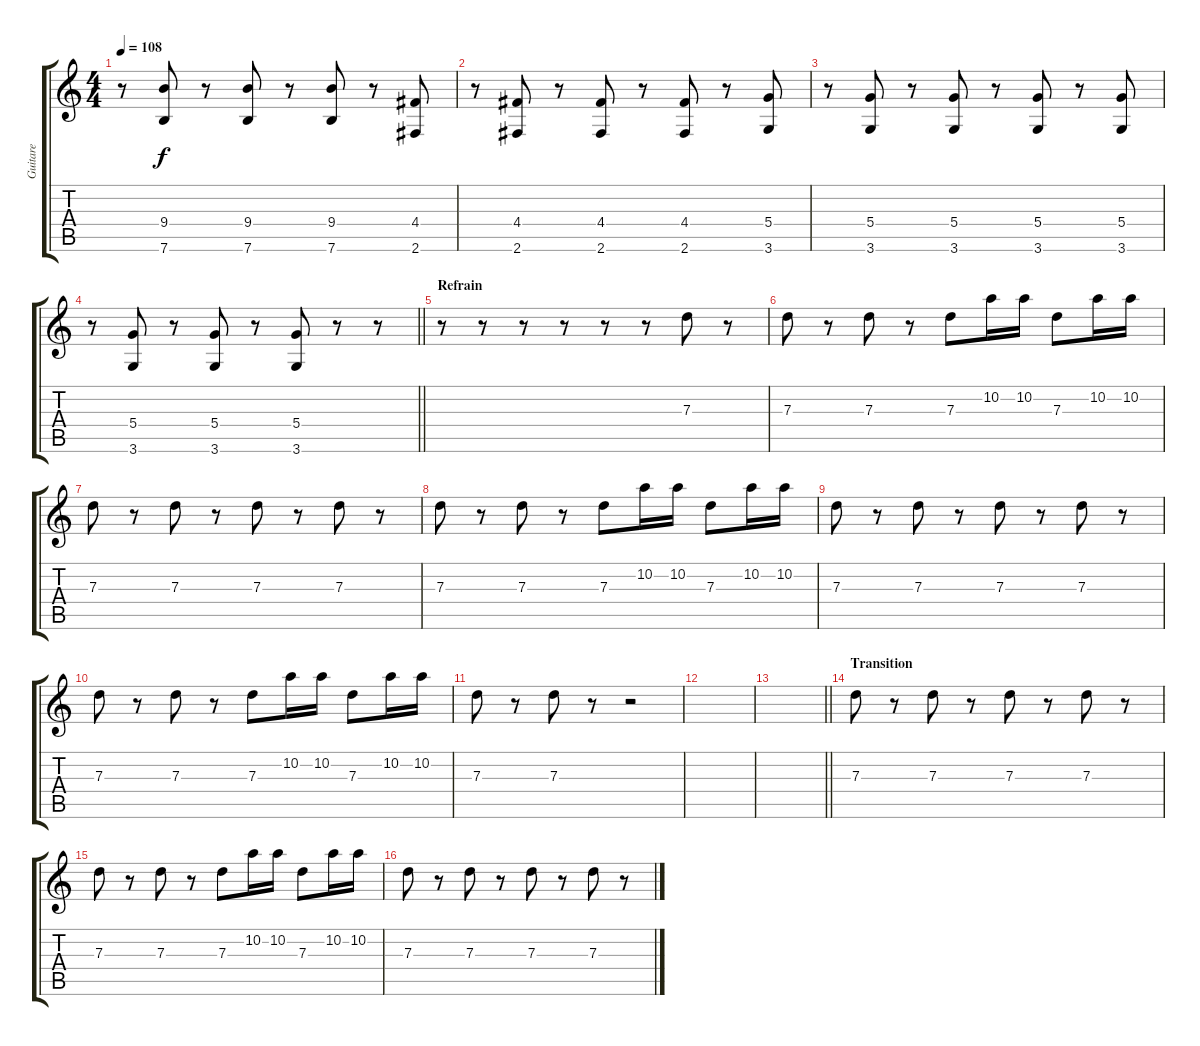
\track ("Guitare" "Guitare") {instrument acousticguitarsteel}
\staff {score tabs}
\tuning (E4 B3 G3 D3 A2 E2) {hide}
\ts (4 4)
\tempo 108
\clef g2
\ks c
r.8{dy f} (9.4 7.6).8 r.8 (9.4 7.6).8 r.8 (9.4 7.6).8 r.8 (4.4 2.6).8 |
r.8 (4.4 2.6).8 r.8 (4.4 2.6).8 r.8 (4.4 2.6).8 r.8 (5.4 3.6).8 |
r.8 (5.4 3.6).8 r.8 (5.4 3.6).8 r.8 (5.4 3.6).8 r.8 (5.4 3.6).8 |
\barLineRight lightlight
r.8 (5.4 3.6).8 r.8 (5.4 3.6).8 r.8 (5.4 3.6).8 r.8 r.8 |
\section ("" "Refrain")
r.8 r.8 r.8 r.8 r.8 r.8 7.3.8 r.8 |
7.3.8 r.8 7.3.8 r.8 7.3.8 10.2.16 10.2.16 7.3.8 10.2.16 10.2.16 |
7.3.8 r.8 7.3.8 r.8 7.3.8 r.8 7.3.8 r.8 |
7.3.8 r.8 7.3.8 r.8 7.3.8 10.2.16 10.2.16 7.3.8 10.2.16 10.2.16 |
7.3.8 r.8 7.3.8 r.8 7.3.8 r.8 7.3.8 r.8 |
7.3.8 r.8 7.3.8 r.8 7.3.8 10.2.16 10.2.16 7.3.8 10.2.16 10.2.16 |
7.3.8 r.8 7.3.8 r.8 r.2 |
|
\barLineRight lightlight
|
\section ("" "Transition")
7.3.8{instrument acousticguitarsteel} r.8 7.3.8 r.8 7.3.8 r.8 7.3.8 r.8 |
7.3.8 r.8 7.3.8 r.8 7.3.8 10.2.16 10.2.16 7.3.8 10.2.16 10.2.16 |
7.3.8 r.8 7.3.8 r.8 7.3.8 r.8 7.3.8 r.8
